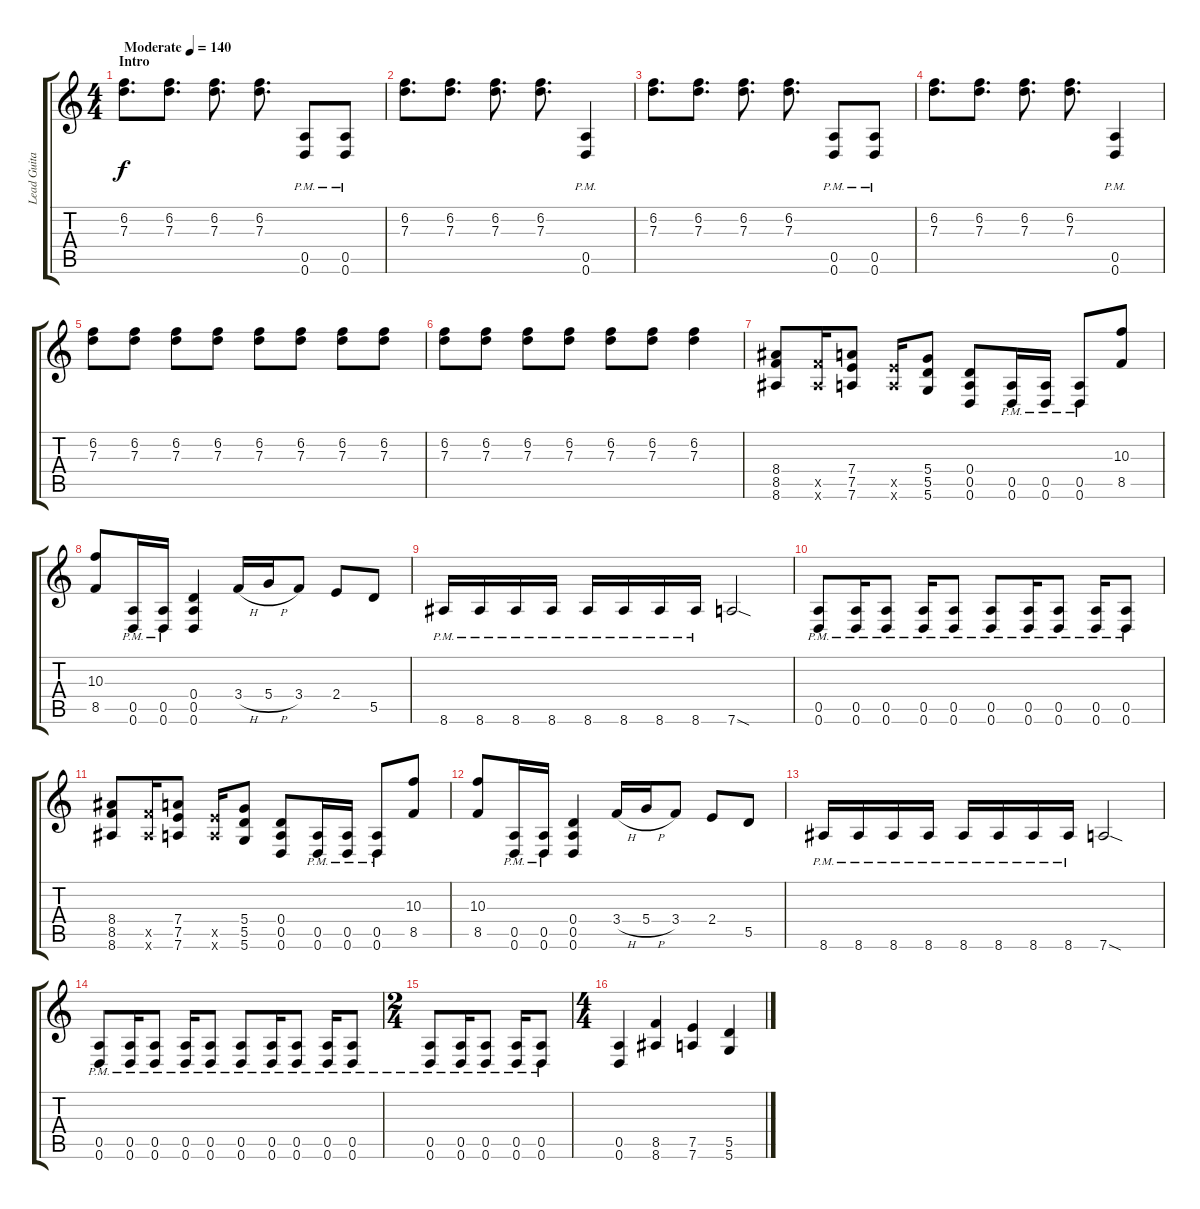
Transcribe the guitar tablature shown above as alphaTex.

\track ("Lead Guitar" "Lead Guita") {instrument overdrivenguitar}
\staff {score tabs}
\tuning (E4 B3 G3 D3 A2 D2) {hide}
\ts (4 4)
\section ("" "Intro")
\tempo (140 "Moderate")
\clef g2
\ks c
(6.2 7.3).8{d dy f instrument overdrivenguitar} (6.2 7.3).8{d} (6.2 7.3).8{d} (6.2 7.3).8{d} (0.5{pm} 0.6{pm}).8 (0.5{pm} 0.6{pm}).8 |
(6.2 7.3).8{d} (6.2 7.3).8{d} (6.2 7.3).8{d} (6.2 7.3).8{d} (0.5{pm} 0.6{pm}).4 |
(6.2 7.3).8{d} (6.2 7.3).8{d} (6.2 7.3).8{d} (6.2 7.3).8{d} (0.5{pm} 0.6{pm}).8 (0.5{pm} 0.6{pm}).8 |
(6.2 7.3).8{d} (6.2 7.3).8{d} (6.2 7.3).8{d} (6.2 7.3).8{d} (0.5{pm} 0.6{pm}).4 |
(6.2 7.3).8 (6.2 7.3).8 (6.2 7.3).8 (6.2 7.3).8 (6.2 7.3).8 (6.2 7.3).8 (6.2 7.3).8 (6.2 7.3).8 |
(6.2 7.3).8 (6.2 7.3).8 (6.2 7.3).8 (6.2 7.3).8 (6.2 7.3).8 (6.2 7.3).8 (6.2 7.3).4 |
(8.4 8.5 8.6).8 (8.5{x} 8.6{x}).16 (7.4 7.5 7.6).8 (7.5{x} 7.6{x}).16 (5.4 5.5 5.6).8 (0.4 0.5 0.6).8 (0.5{pm} 0.6{pm}).16 (0.5{pm} 0.6{pm}).16 (0.5{pm} 0.6{pm}).8 (10.3 8.5).8 |
(10.3 8.5).8 (0.5{pm} 0.6{pm}).16 (0.5{pm} 0.6{pm}).16 (0.4 0.5 0.6).4 3.4{h}.16 5.4{h}.16 3.4.8 2.4.8 5.5.8 |
8.6{pm}.16 8.6{pm}.16 8.6{pm}.16 8.6{pm}.16 8.6{pm}.16 8.6{pm}.16 8.6{pm}.16 8.6{pm}.16 7.6{sod}.2 |
(0.5{pm} 0.6{pm}).8 (0.5{pm} 0.6{pm}).16 (0.5{pm} 0.6{pm}).8 (0.5{pm} 0.6{pm}).16 (0.5{pm} 0.6{pm}).8 (0.5{pm} 0.6{pm}).8 (0.5{pm} 0.6{pm}).16 (0.5{pm} 0.6{pm}).8 (0.5{pm} 0.6{pm}).16 (0.5{pm} 0.6{pm}).8 |
(8.4 8.5 8.6).8 (8.5{x} 8.6{x}).16 (7.4 7.5 7.6).8 (7.5{x} 7.6{x}).16 (5.4 5.5 5.6).8 (0.4 0.5 0.6).8 (0.5{pm} 0.6{pm}).16 (0.5{pm} 0.6{pm}).16 (0.5{pm} 0.6{pm}).8 (10.3 8.5).8 |
(10.3 8.5).8 (0.5{pm} 0.6{pm}).16 (0.5{pm} 0.6{pm}).16 (0.4 0.5 0.6).4 3.4{h}.16 5.4{h}.16 3.4.8 2.4.8 5.5.8 |
8.6{pm}.16 8.6{pm}.16 8.6{pm}.16 8.6{pm}.16 8.6{pm}.16 8.6{pm}.16 8.6{pm}.16 8.6{pm}.16 7.6{sod}.2 |
(0.5{pm} 0.6{pm}).8 (0.5{pm} 0.6{pm}).16 (0.5{pm} 0.6{pm}).8 (0.5{pm} 0.6{pm}).16 (0.5{pm} 0.6{pm}).8 (0.5{pm} 0.6{pm}).8 (0.5{pm} 0.6{pm}).16 (0.5{pm} 0.6{pm}).8 (0.5{pm} 0.6{pm}).16 (0.5{pm} 0.6{pm}).8 |
\ts (2 4)
(0.5{pm} 0.6{pm}).8 (0.5{pm} 0.6{pm}).16 (0.5{pm} 0.6{pm}).8 (0.5{pm} 0.6{pm}).16 (0.5{pm} 0.6{pm}).8 |
\ts (4 4)
(0.5 0.6).4 (8.5 8.6).4 (7.5 7.6).4 (5.5 5.6).4
